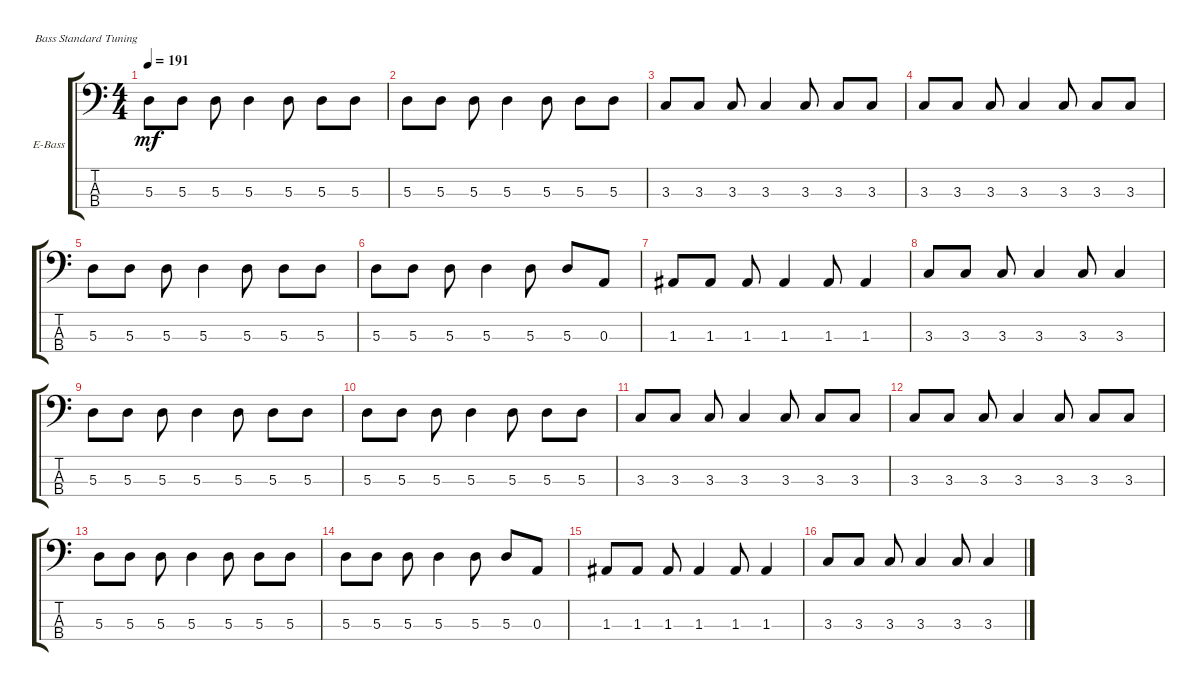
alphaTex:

\defaultSystemsLayout 4
\bracketExtendMode groupsimilarinstruments
\firstSystemTrackNameOrientation horizontal
\otherSystemsTrackNameOrientation horizontal
\track ("Electric Bass" "E-Bass") {instrument electricbassfinger}
\staff {score tabs}
\tuning (G2 D2 A1 E1)
\ts (4 4)
\tempo 191
\clef f4
\scale
0.333333
\ks c
5.3.8{dy mf} 5.3.8 5.3.8 5.3.4 5.3.8 5.3.8 5.3.8 |
\scale
0.333333 5.3.8 5.3.8 5.3.8 5.3.4 5.3.8 5.3.8 5.3.8 |
\scale
0.333333 3.3.8 3.3.8 3.3.8 3.3.4 3.3.8 3.3.8 3.3.8 |
\scale
0.333333 3.3.8 3.3.8 3.3.8 3.3.4 3.3.8 3.3.8 3.3.8 |
\scale
0.333333 5.3.8 5.3.8 5.3.8 5.3.4 5.3.8 5.3.8 5.3.8 |
\scale
0.333333 5.3.8 5.3.8 5.3.8 5.3.4 5.3.8 5.3.8 0.3.8 |
\scale
0.333333 1.3.8 1.3.8 1.3.8 1.3.4 1.3.8 1.3.4 |
\scale
0.333333 3.3.8 3.3.8 3.3.8 3.3.4 3.3.8 3.3.4 |
\scale
0.333333 5.3.8 5.3.8 5.3.8 5.3.4 5.3.8 5.3.8 5.3.8 |
\scale
0.333333 5.3.8 5.3.8 5.3.8 5.3.4 5.3.8 5.3.8 5.3.8 |
\scale
0.333333 3.3.8 3.3.8 3.3.8 3.3.4 3.3.8 3.3.8 3.3.8 |
\scale
0.333333 3.3.8 3.3.8 3.3.8 3.3.4 3.3.8 3.3.8 3.3.8 |
\scale
0.333333 5.3.8 5.3.8 5.3.8 5.3.4 5.3.8 5.3.8 5.3.8 |
\scale
0.333333 5.3.8 5.3.8 5.3.8 5.3.4 5.3.8 5.3.8 0.3.8 |
\scale
0.333333 1.3.8 1.3.8 1.3.8 1.3.4 1.3.8 1.3.4 |
\scale
0.333333 3.3.8 3.3.8 3.3.8 3.3.4 3.3.8 3.3.4
